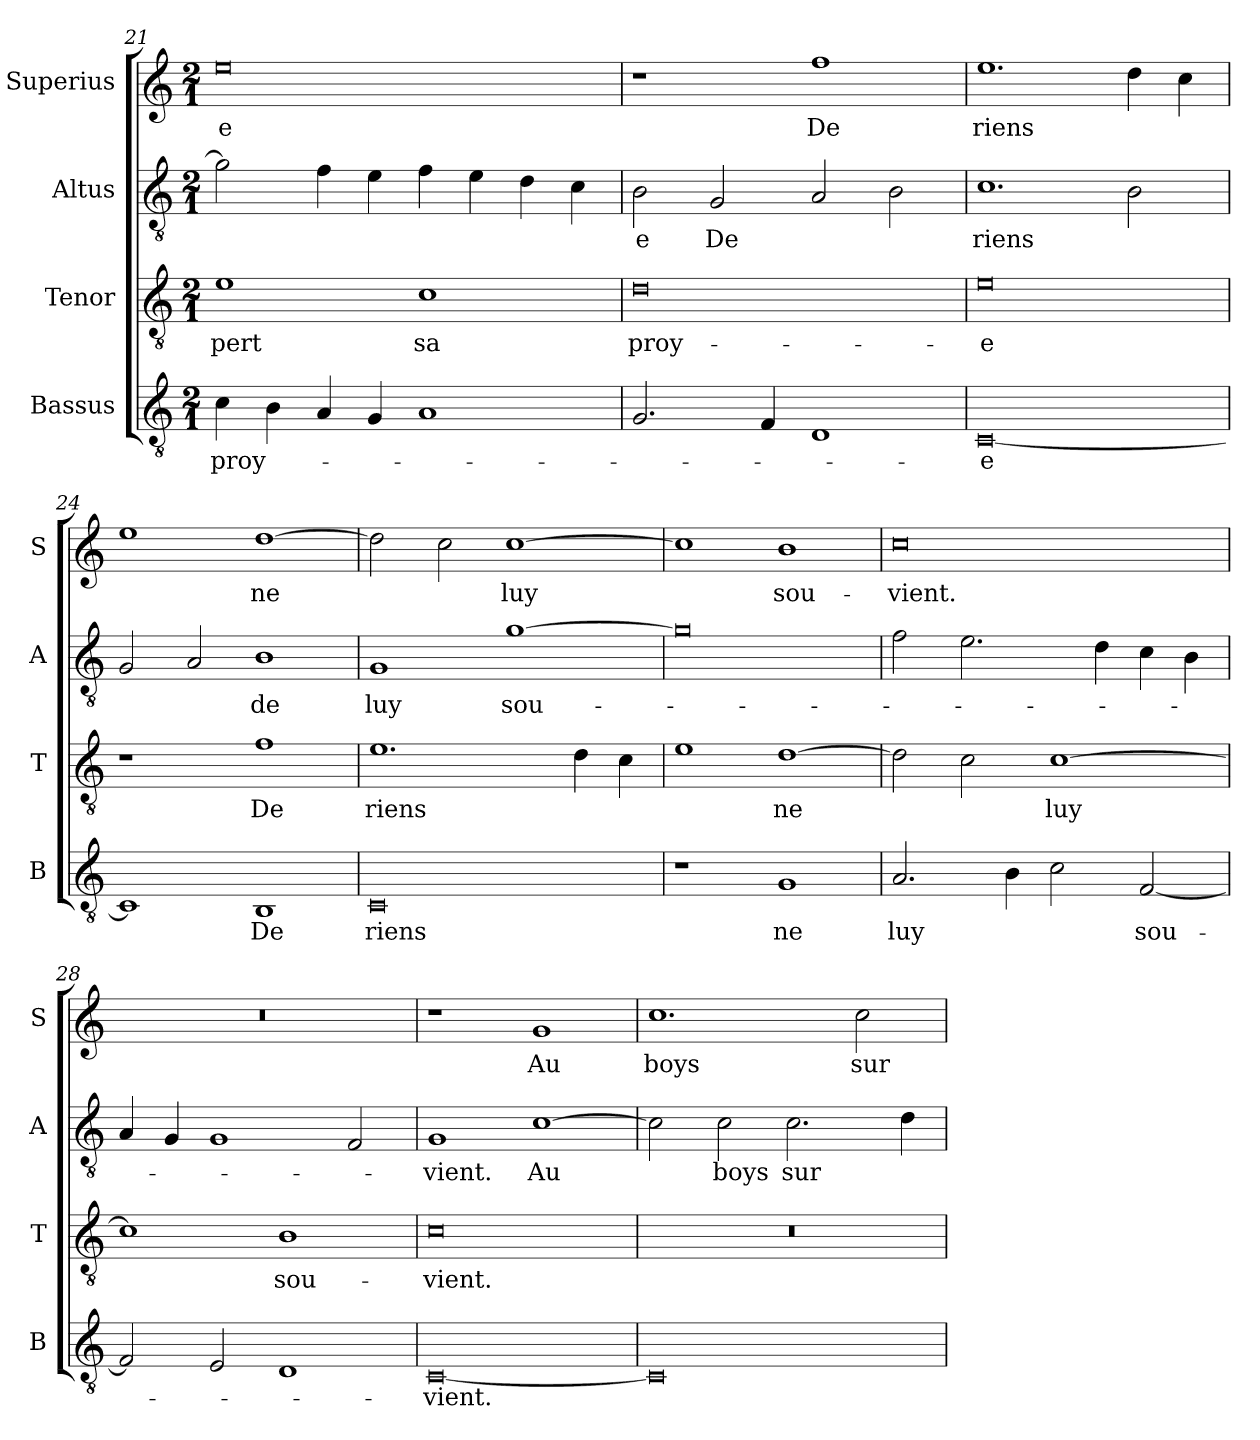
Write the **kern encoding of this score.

**kern	**text	**kern	**text	**kern	**text	**kern	**text
*part4	*part4	*part3	*part3	*part2	*part2	*part1	*part1
*staff4	*staff4	*staff3	*staff3	*staff2	*staff2	*staff1	*staff1
*I"Bassus	*	*I"Tenor	*	*I"Altus	*	*I"Superius	*
*I'B	*	*I'T	*	*I'A	*	*I'S	*
*clefGv2	*	*clefGv2	*	*clefGv2	*	*clefG2	*
*k[]	*	*k[]	*	*k[]	*	*k[]	*
*M2/1	*	*M2/1	*	*M2/1	*	*M2/1	*
=21	=21	=21	=21	=21	=21	=21	=21
4c\	proy-	1e	pert	2g\]	.	0ee	-e
4B\	.	.	.	.	.	.	.
4A/	.	.	.	4f\	.	.	.
4G/	.	.	.	4e\	.	.	.
1A	.	1c	sa	4f\	.	.	.
.	.	.	.	4e\	.	.	.
.	.	.	.	4d\	.	.	.
.	.	.	.	4c\	.	.	.
=22	=22	=22	=22	=22	=22	=22	=22
2.G/	.	0d	proy-	2B\	-e	1r	.
.	.	.	.	2G/	De	.	.
4F/	.	.	.	.	.	.	.
1D	.	.	.	2A/	.	1ff	De
.	.	.	.	2B\	.	.	.
=23	=23	=23	=23	=23	=23	=23	=23
[0C	-e	0e	-e	1.c	riens	1.ee	riens
.	.	.	.	2B\	.	4dd\	.
.	.	.	.	.	.	4cc\	.
=24	=24	=24	=24	=24	=24	=24	=24
1C]	.	1r	.	2G/	.	1ee	.
.	.	.	.	2A/	.	.	.
1BB	De	1f	De	1B	de	[1dd	ne
=25	=25	=25	=25	=25	=25	=25	=25
0C	riens	1.e	riens	1G	luy	2dd\]	.
.	.	.	.	.	.	2cc\	.
.	.	.	.	[1g	sou-	[1cc	luy
.	.	4d\	.	.	.	.	.
.	.	4c\	.	.	.	.	.
=26	=26	=26	=26	=26	=26	=26	=26
1r	.	1e	.	0g]	.	1cc]	.
1G	ne	[1d	ne	.	.	1b	sou-
=27	=27	=27	=27	=27	=27	=27	=27
2.A/	luy	2d\]	.	2f\	.	0cc	-vient.
.	.	2c\	.	2.e\	.	.	.
4B\	.	.	.	.	.	.	.
2c\	.	[1c	luy	.	.	.	.
.	.	.	.	4d\	.	.	.
[2F/	sou-	.	.	4c\	.	.	.
.	.	.	.	4B\	.	.	.
=28	=28	=28	=28	=28	=28	=28	=28
2F/]	.	1c]	.	4A/	.	0r	.
.	.	.	.	4G/	.	.	.
2E/	.	.	.	1G	.	.	.
1D	.	1B	sou-	.	.	.	.
.	.	.	.	2F/	.	.	.
=29	=29	=29	=29	=29	=29	=29	=29
[0C	-vient.	0c	-vient.	1G	-vient.	1r	.
.	.	.	.	[1c	Au	1g	Au
=30	=30	=30	=30	=30	=30	=30	=30
0C]	.	0r	.	2c\]	.	1.cc	boys
.	.	.	.	2c\	boys	.	.
.	.	.	.	2.c\	sur	.	.
.	.	.	.	.	.	2cc\	sur
.	.	.	.	4d\	.	.	.
=	=	=	=	=	=	=	=
*-	*-	*-	*-	*-	*-	*-	*-
